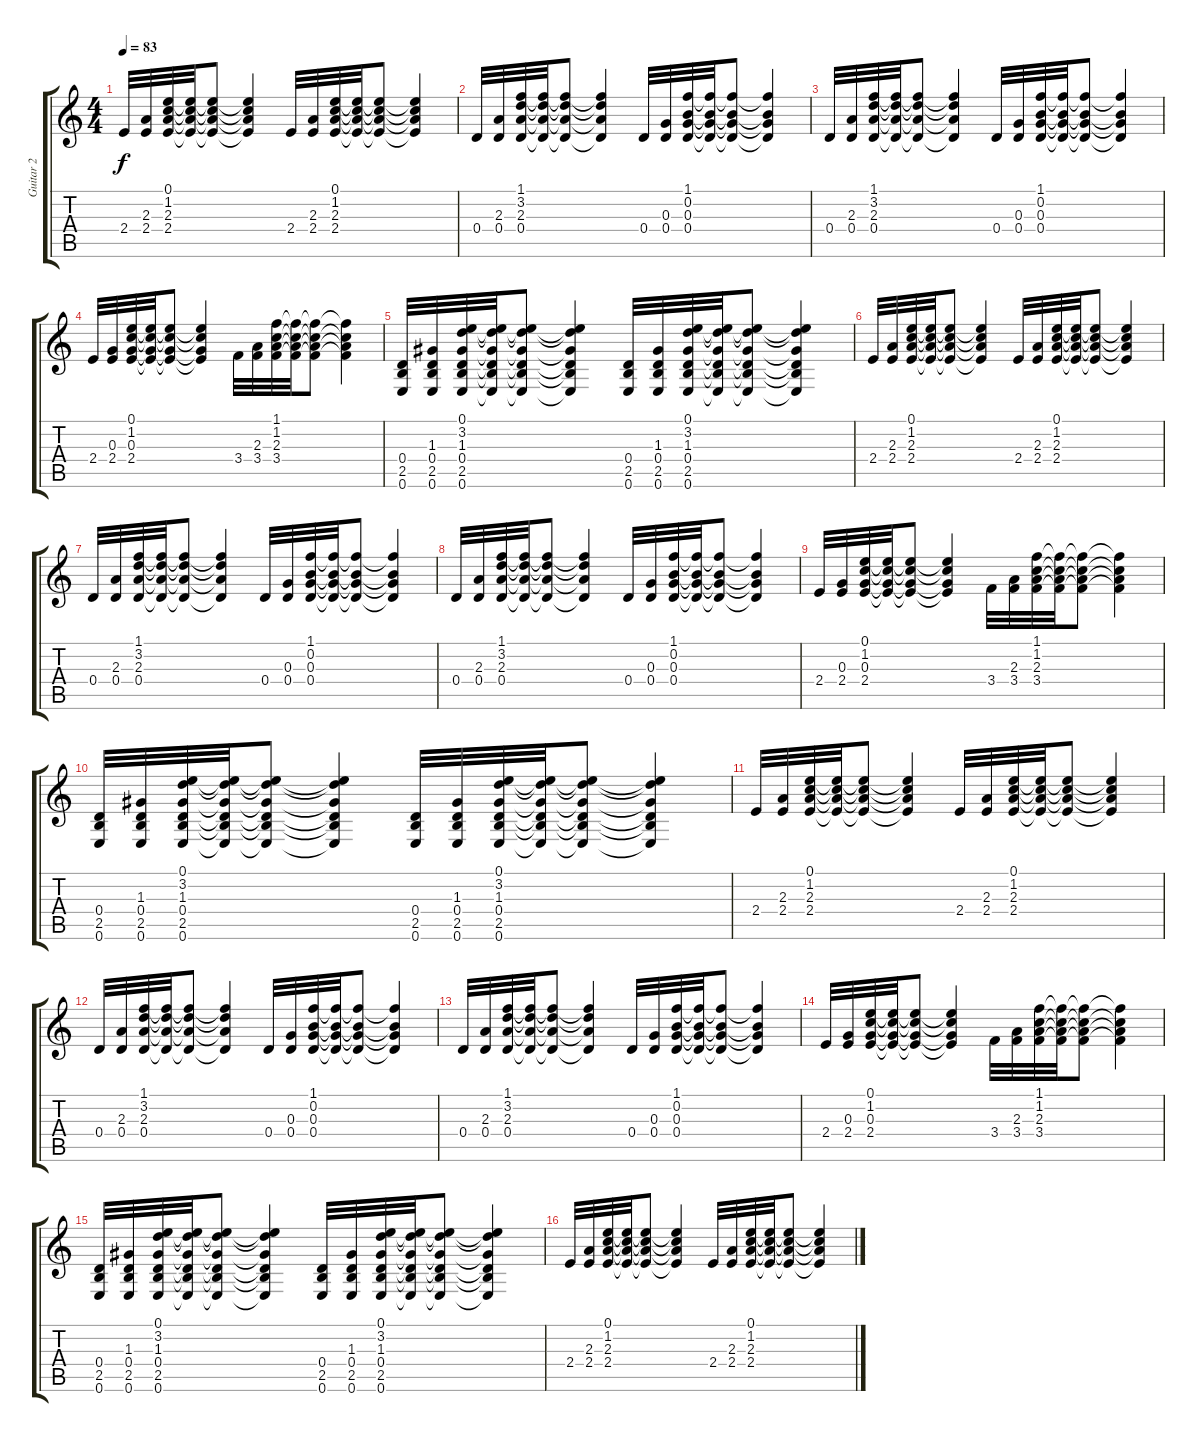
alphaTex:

\track ("Guitar 2" "Guitar 2") {instrument acousticguitarsteel}
\staff {score tabs}
\tuning (E4 B3 G3 D3 A2 E2) {hide}
\ts (4 4)
\tempo 83
\clef g2
\ks c
2.4.32{dy f} (2.3 2.4).32 (0.1 1.2 2.3 2.4).32 (0.1{t} 1.2{t} 2.3{t} 2.4{t}).32 (0.1{t} 1.2{t} 2.3{t} 2.4{t}).8 (0.1{t} 1.2{t} 2.3{t} 2.4{t}).4 2.4.32 (2.3 2.4).32 (0.1 1.2 2.3 2.4).32 (0.1{t} 1.2{t} 2.3{t} 2.4{t}).32 (0.1{t} 1.2{t} 2.3{t} 2.4{t}).8 (0.1{t} 1.2{t} 2.3{t} 2.4{t}).4 |
0.4.32 (2.3 0.4).32 (1.1 3.2 2.3 0.4).32 (1.1{t} 3.2{t} 2.3{t} 0.4{t}).32 (1.1{t} 3.2{t} 2.3{t} 0.4{t}).8 (1.1{t} 3.2{t} 2.3{t} 0.4{t}).4 0.4.32 (0.3 0.4).32 (1.1 0.2 0.3 0.4).32 (1.1{t} 0.2{t} 0.3{t} 0.4{t}).32 (1.1{t} 0.2{t} 0.3{t} 0.4{t}).8 (1.1{t} 0.2{t} 0.3{t} 0.4{t}).4 |
0.4.32 (2.3 0.4).32 (1.1 3.2 2.3 0.4).32 (1.1{t} 3.2{t} 2.3{t} 0.4{t}).32 (1.1{t} 3.2{t} 2.3{t} 0.4{t}).8 (1.1{t} 3.2{t} 2.3{t} 0.4{t}).4 0.4.32 (0.3 0.4).32 (1.1 0.2 0.3 0.4).32 (1.1{t} 0.2{t} 0.3{t} 0.4{t}).32 (1.1{t} 0.2{t} 0.3{t} 0.4{t}).8 (1.1{t} 0.2{t} 0.3{t} 0.4{t}).4 |
2.4.32 (0.3 2.4).32 (0.1 1.2 0.3 2.4).32 (0.1{t} 1.2{t} 0.3{t} 2.4{t}).32 (0.1{t} 1.2{t} 0.3{t} 2.4{t}).8 (0.1{t} 1.2{t} 0.3{t} 2.4{t}).4 3.4.32 (2.3 3.4).32 (1.1 1.2 2.3 3.4).32 (1.1{t} 1.2{t} 2.3{t} 3.4{t}).32 (1.1{t} 1.2{t} 2.3{t} 3.4{t}).8 (1.1{t} 1.2{t} 2.3{t} 3.4{t}).4 |
(0.4 2.5 0.6).32 (1.3 0.4 2.5 0.6).32 (0.1 3.2 1.3 0.4 2.5 0.6).32 (0.1{t} 3.2{t} 1.3{t} 0.4{t} 2.5{t} 0.6{t}).32 (0.1{t} 3.2{t} 1.3{t} 0.4{t} 2.5{t} 0.6{t}).8 (0.1{t} 3.2{t} 1.3{t} 0.4{t} 2.5{t} 0.6{t}).4 (0.4 2.5 0.6).32 (1.3 0.4 2.5 0.6).32 (0.1 3.2 1.3 0.4 2.5 0.6).32 (0.1{t} 3.2{t} 1.3{t} 0.4{t} 2.5{t} 0.6{t}).32 (0.1{t} 3.2{t} 1.3{t} 0.4{t} 2.5{t} 0.6{t}).8 (0.1{t} 3.2{t} 1.3{t} 0.4{t} 2.5{t} 0.6{t}).4 |
2.4.32 (2.3 2.4).32 (0.1 1.2 2.3 2.4).32 (0.1{t} 1.2{t} 2.3{t} 2.4{t}).32 (0.1{t} 1.2{t} 2.3{t} 2.4{t}).8 (0.1{t} 1.2{t} 2.3{t} 2.4{t}).4 2.4.32 (2.3 2.4).32 (0.1 1.2 2.3 2.4).32 (0.1{t} 1.2{t} 2.3{t} 2.4{t}).32 (0.1{t} 1.2{t} 2.3{t} 2.4{t}).8 (0.1{t} 1.2{t} 2.3{t} 2.4{t}).4 |
0.4.32 (2.3 0.4).32 (1.1 3.2 2.3 0.4).32 (1.1{t} 3.2{t} 2.3{t} 0.4{t}).32 (1.1{t} 3.2{t} 2.3{t} 0.4{t}).8 (1.1{t} 3.2{t} 2.3{t} 0.4{t}).4 0.4.32 (0.3 0.4).32 (1.1 0.2 0.3 0.4).32 (1.1{t} 0.2{t} 0.3{t} 0.4{t}).32 (1.1{t} 0.2{t} 0.3{t} 0.4{t}).8 (1.1{t} 0.2{t} 0.3{t} 0.4{t}).4 |
0.4.32 (2.3 0.4).32 (1.1 3.2 2.3 0.4).32 (1.1{t} 3.2{t} 2.3{t} 0.4{t}).32 (1.1{t} 3.2{t} 2.3{t} 0.4{t}).8 (1.1{t} 3.2{t} 2.3{t} 0.4{t}).4 0.4.32 (0.3 0.4).32 (1.1 0.2 0.3 0.4).32 (1.1{t} 0.2{t} 0.3{t} 0.4{t}).32 (1.1{t} 0.2{t} 0.3{t} 0.4{t}).8 (1.1{t} 0.2{t} 0.3{t} 0.4{t}).4 |
2.4.32 (0.3 2.4).32 (0.1 1.2 0.3 2.4).32 (0.1{t} 1.2{t} 0.3{t} 2.4{t}).32 (0.1{t} 1.2{t} 0.3{t} 2.4{t}).8 (0.1{t} 1.2{t} 0.3{t} 2.4{t}).4 3.4.32 (2.3 3.4).32 (1.1 1.2 2.3 3.4).32 (1.1{t} 1.2{t} 2.3{t} 3.4{t}).32 (1.1{t} 1.2{t} 2.3{t} 3.4{t}).8 (1.1{t} 1.2{t} 2.3{t} 3.4{t}).4 |
(0.4 2.5 0.6).32 (1.3 0.4 2.5 0.6).32 (0.1 3.2 1.3 0.4 2.5 0.6).32 (0.1{t} 3.2{t} 1.3{t} 0.4{t} 2.5{t} 0.6{t}).32 (0.1{t} 3.2{t} 1.3{t} 0.4{t} 2.5{t} 0.6{t}).8 (0.1{t} 3.2{t} 1.3{t} 0.4{t} 2.5{t} 0.6{t}).4 (0.4 2.5 0.6).32 (1.3 0.4 2.5 0.6).32 (0.1 3.2 1.3 0.4 2.5 0.6).32 (0.1{t} 3.2{t} 1.3{t} 0.4{t} 2.5{t} 0.6{t}).32 (0.1{t} 3.2{t} 1.3{t} 0.4{t} 2.5{t} 0.6{t}).8 (0.1{t} 3.2{t} 1.3{t} 0.4{t} 2.5{t} 0.6{t}).4 |
2.4.32 (2.3 2.4).32 (0.1 1.2 2.3 2.4).32 (0.1{t} 1.2{t} 2.3{t} 2.4{t}).32 (0.1{t} 1.2{t} 2.3{t} 2.4{t}).8 (0.1{t} 1.2{t} 2.3{t} 2.4{t}).4 2.4.32 (2.3 2.4).32 (0.1 1.2 2.3 2.4).32 (0.1{t} 1.2{t} 2.3{t} 2.4{t}).32 (0.1{t} 1.2{t} 2.3{t} 2.4{t}).8 (0.1{t} 1.2{t} 2.3{t} 2.4{t}).4 |
0.4.32 (2.3 0.4).32 (1.1 3.2 2.3 0.4).32 (1.1{t} 3.2{t} 2.3{t} 0.4{t}).32 (1.1{t} 3.2{t} 2.3{t} 0.4{t}).8 (1.1{t} 3.2{t} 2.3{t} 0.4{t}).4 0.4.32 (0.3 0.4).32 (1.1 0.2 0.3 0.4).32 (1.1{t} 0.2{t} 0.3{t} 0.4{t}).32 (1.1{t} 0.2{t} 0.3{t} 0.4{t}).8 (1.1{t} 0.2{t} 0.3{t} 0.4{t}).4 |
0.4.32 (2.3 0.4).32 (1.1 3.2 2.3 0.4).32 (1.1{t} 3.2{t} 2.3{t} 0.4{t}).32 (1.1{t} 3.2{t} 2.3{t} 0.4{t}).8 (1.1{t} 3.2{t} 2.3{t} 0.4{t}).4 0.4.32 (0.3 0.4).32 (1.1 0.2 0.3 0.4).32 (1.1{t} 0.2{t} 0.3{t} 0.4{t}).32 (1.1{t} 0.2{t} 0.3{t} 0.4{t}).8 (1.1{t} 0.2{t} 0.3{t} 0.4{t}).4 |
2.4.32 (0.3 2.4).32 (0.1 1.2 0.3 2.4).32 (0.1{t} 1.2{t} 0.3{t} 2.4{t}).32 (0.1{t} 1.2{t} 0.3{t} 2.4{t}).8 (0.1{t} 1.2{t} 0.3{t} 2.4{t}).4 3.4.32 (2.3 3.4).32 (1.1 1.2 2.3 3.4).32 (1.1{t} 1.2{t} 2.3{t} 3.4{t}).32 (1.1{t} 1.2{t} 2.3{t} 3.4{t}).8 (1.1{t} 1.2{t} 2.3{t} 3.4{t}).4 |
(0.4 2.5 0.6).32 (1.3 0.4 2.5 0.6).32 (0.1 3.2 1.3 0.4 2.5 0.6).32 (0.1{t} 3.2{t} 1.3{t} 0.4{t} 2.5{t} 0.6{t}).32 (0.1{t} 3.2{t} 1.3{t} 0.4{t} 2.5{t} 0.6{t}).8 (0.1{t} 3.2{t} 1.3{t} 0.4{t} 2.5{t} 0.6{t}).4 (0.4 2.5 0.6).32 (1.3 0.4 2.5 0.6).32 (0.1 3.2 1.3 0.4 2.5 0.6).32 (0.1{t} 3.2{t} 1.3{t} 0.4{t} 2.5{t} 0.6{t}).32 (0.1{t} 3.2{t} 1.3{t} 0.4{t} 2.5{t} 0.6{t}).8 (0.1{t} 3.2{t} 1.3{t} 0.4{t} 2.5{t} 0.6{t}).4 |
2.4.32 (2.3 2.4).32 (0.1 1.2 2.3 2.4).32 (0.1{t} 1.2{t} 2.3{t} 2.4{t}).32 (0.1{t} 1.2{t} 2.3{t} 2.4{t}).8 (0.1{t} 1.2{t} 2.3{t} 2.4{t}).4 2.4.32 (2.3 2.4).32 (0.1 1.2 2.3 2.4).32 (0.1{t} 1.2{t} 2.3{t} 2.4{t}).32 (0.1{t} 1.2{t} 2.3{t} 2.4{t}).8 (0.1{t} 1.2{t} 2.3{t} 2.4{t}).4
